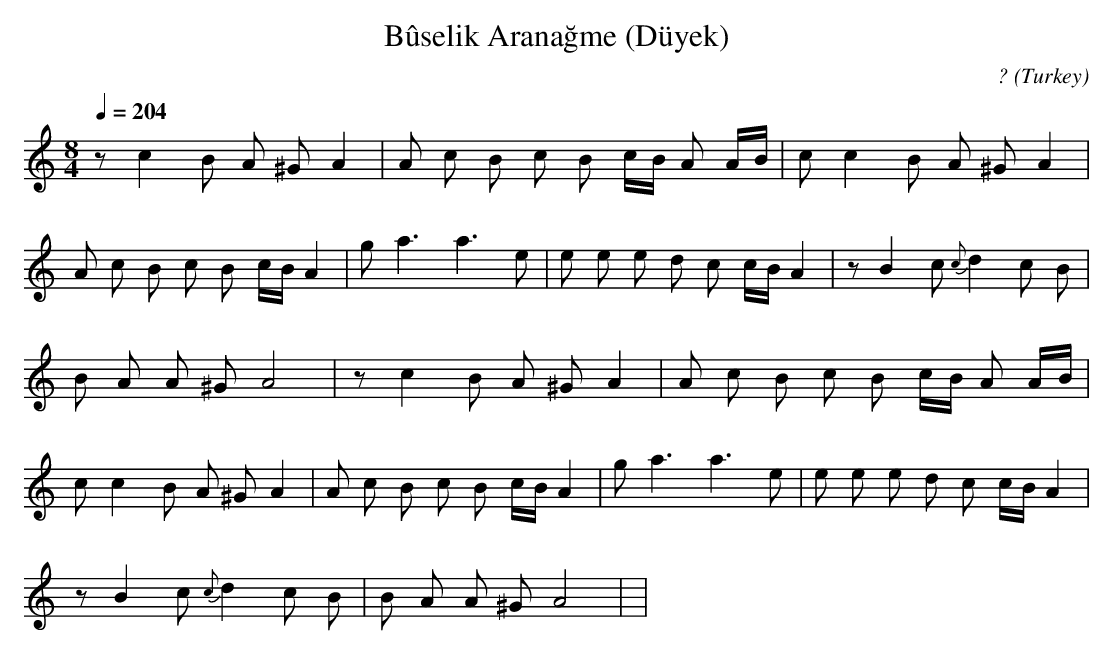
X:1
T: Bûselik Aranağme (Düyek)
C: ?
O: Turkey
M: 8/4
L: 1/16
K: C
Q: 1/4=204
z2 c4 B2 A2 ^G2 A4  | A2 c2 B2 c2 B2 cB A2 AB  | \
w:   |   |
c2 c4 B2 A2 ^G2 A4  |
w:   |
A2 c2 B2 c2 B2 cB A4  | g2 a6 a6 e2  | \
w:   |   |
e2 e2 e2 d2 c2 cB A4  | z2 B4 c2 {c}d4 c2 B2  |
w:   |   |
B2 A2 A2 ^G2 A8  | z2 c4 B2 A2 ^G2 A4  | \
w:   |   |
A2 c2 B2 c2 B2 cB A2 AB  |
w:   |
c2 c4 B2 A2 ^G2 A4  | A2 c2 B2 c2 B2 cB A4  | \
w:   |   |
g2 a6 a6 e2  | e2 e2 e2 d2 c2 cB A4  |
w:   |   |
z2 B4 c2 {c}d4 c2 B2  | B2 A2 A2 ^G2 A8  | |
